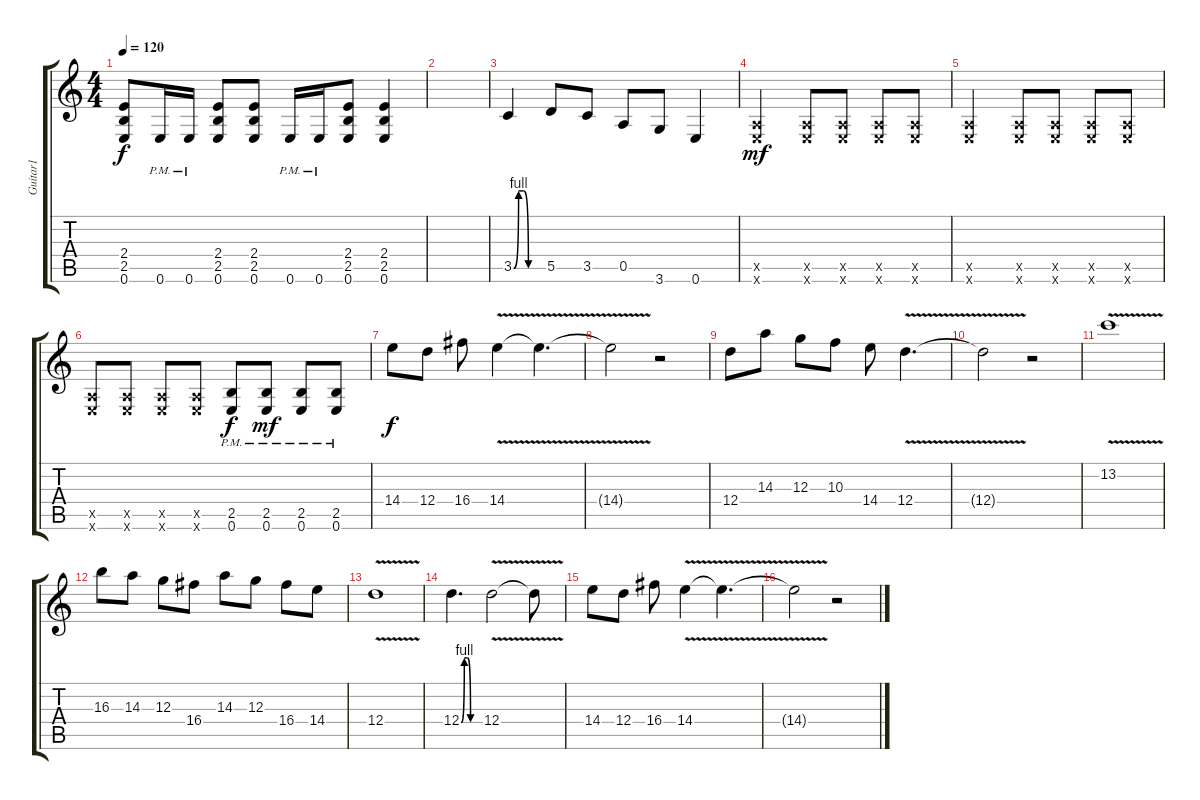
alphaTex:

\track ("Guitar1" "Guitar1") {instrument distortionguitar}
\staff {score tabs}
\tuning (E4 B3 G3 D3 A2 E2) {hide}
\ts (4 4)
\tempo 120
\clef g2
\ks c
(2.4 2.5 0.6).8{dy f} 0.6{pm}.16 0.6{pm}.16 (2.4 2.5 0.6).8 (2.4 2.5 0.6).8 0.6{pm}.16 0.6{pm}.16 (2.4 2.5 0.6).8 (2.4 2.5 0.6).4 |
|
3.5{be (custom 0 0 10 4 20 4 30 0 60 0)}.4 5.5.8 3.5.8 0.5.8 3.6.8 0.6.4 |
(0.5{x} 0.6{x}).2{dy mf} (0.5{x} 0.6{x}).8 (0.5{x} 0.6{x}).8 (0.5{x} 0.6{x}).8 (0.5{x} 0.6{x}).8 |
(0.5{x} 0.6{x}).2 (0.5{x} 0.6{x}).8 (0.5{x} 0.6{x}).8 (0.5{x} 0.6{x}).8 (0.5{x} 0.6{x}).8 |
(0.5{x} 0.6{x}).8 (0.5{x} 0.6{x}).8 (0.5{x} 0.6{x}).8 (0.5{x} 0.6{x}).8 (2.5{pm} 0.6).8{dy f} (2.5{pm} 0.6).8{dy mf} (2.5{pm} 0.6).8 (2.5{pm} 0.6).8 |
14.4.8{dy f} 12.4.8 16.4.8 14.4{v}.4 14.4{v t}.4{d} |
14.4{t}.2 r.2 |
12.4.8 14.3.8 12.3.8 10.3.8 14.4.8 12.4{v}.4{d} |
12.4{v t}.2 r.2 |
13.2{v}.1 |
16.3.8 14.3.8 12.3.8 16.4.8 14.3.8 12.3.8 16.4.8 14.4.8 |
12.4{v}.1 |
12.4{be (custom 0 0 10 4 20 4 30 0 60 0)}.4{d} 12.4{v}.2 12.4{v t}.8 |
14.4.8 12.4.8 16.4.8 14.4{v}.4 14.4{v t}.4{d} |
14.4{t}.2 r.2
